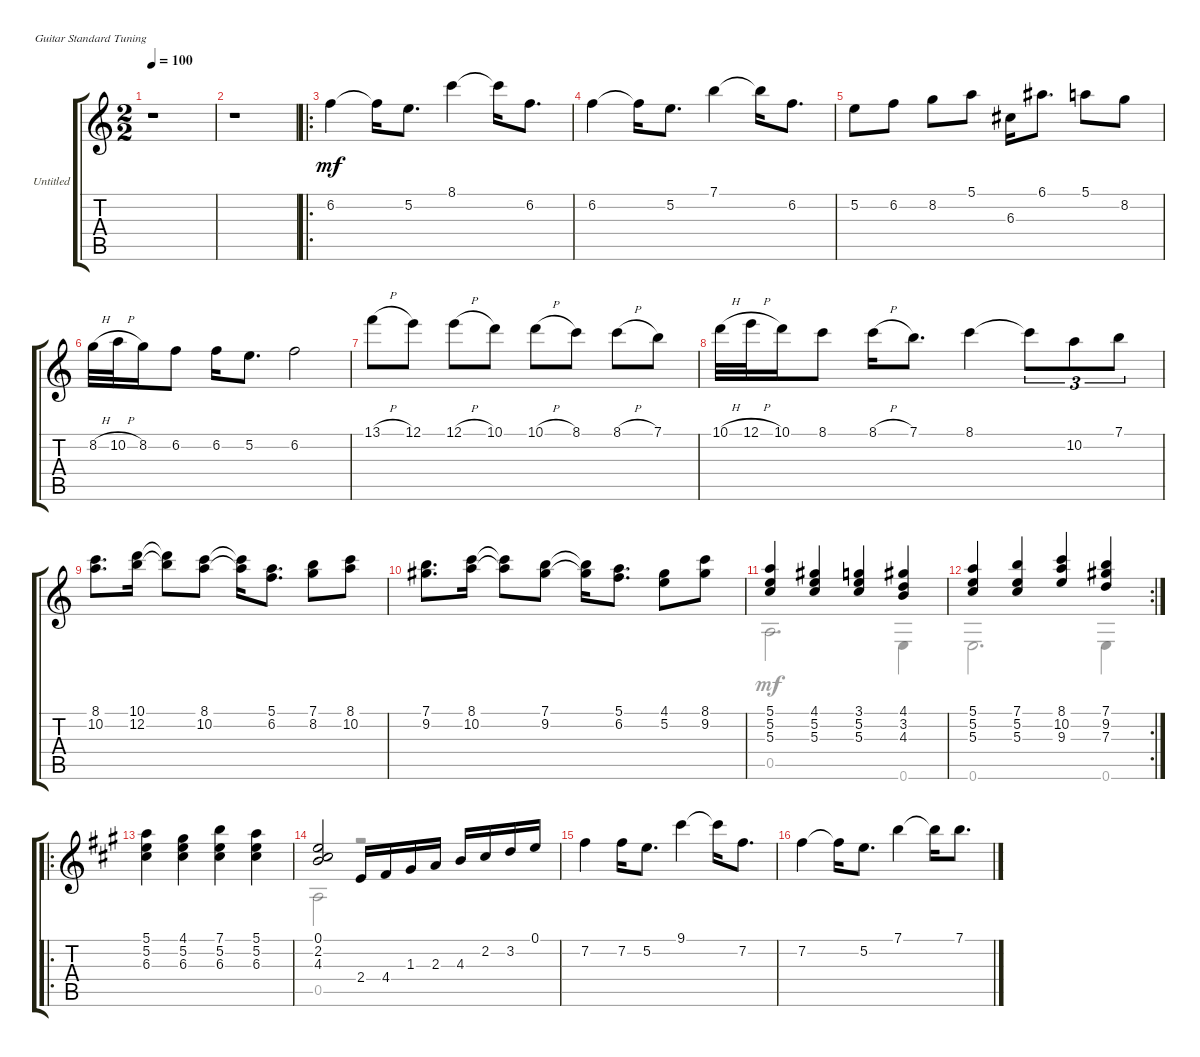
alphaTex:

\bracketExtendMode groupsimilarinstruments
\firstSystemTrackNameOrientation horizontal
\otherSystemsTrackNameOrientation horizontal
\track ("Untitled" "Untitled") {instrument acousticguitarnylon}
\staff {score tabs}
\tuning (E4 B3 G3 D3 A2 E2)
\voice
\ts (2 2)
\tempo 100
\clef g2
\ks c
r.1{dy mf instrument acousticguitarnylon} |
r.1 |
\ro
6.2.4 6.2{t}.16 5.2.8{d} 8.1.4 8.1{t}.16 6.2.8{d} |
6.2.4 6.2{t}.16 5.2.8{d} 7.1.4 7.1{t}.16 6.2.8{d} |
5.2.8 6.2.8 8.2.8 5.1.8 6.3.16 6.1.8{d} 5.1.8 8.2.8 |
8.2{h}.32 10.2{h}.32 8.2.16 6.2.8 6.2.16 5.2.8{d} 6.2.2 |
13.1{h}.8 12.1.8 12.1{h}.8 10.1.8 10.1{h}.8 8.1.8 8.1{h}.8 7.1.8 |
10.1{h}.32 12.1{h}.32 10.1.16 8.1.8 8.1{h}.16 7.1.8{d} 8.1.4 8.1{t}.8{tu (3 2)} 10.2.8{tu (3 2)} 7.1.8{tu (3 2)} |
(8.1 10.2).8{d} (10.1 12.2).16 (10.1{t} 12.2{t}).8 (8.1 10.2).8 (8.1{t} 10.2{t}).16 (5.1 6.2).8{d} (7.1 8.2).8 (8.1 10.2).8 |
(7.1 9.2).8{d} (8.1 10.2).16 (8.1{t} 10.2{t}).8 (7.1 9.2).8 (7.1{t} 9.2{t}).16 (5.1 6.2).8{d} (4.1 5.2).8 (8.1 9.2).8 |
(5.1 5.2 5.3).4 (4.1 5.2 5.3).4 (3.1 5.2 5.3).4 (4.1 3.2 4.3).4 |
\rc 2
(5.1 5.2 5.3).4 (7.1 5.2 5.3).4 (8.1 10.2 9.3).4 (7.1 9.2 7.3).4 |
\ro
\ks a
(5.1 5.2 6.3).4 (4.1 5.2 6.3).4 (7.1 5.2 6.3).4 (5.1 5.2 6.3).4 |
(0.1 2.2 4.3).2 2.4.16 4.4.16 1.3.16 2.3.16 4.3.16 2.2.16 3.2.16 0.1.16 |
7.2.4 7.2.16 5.2.8{d} 9.1.4 9.1{t}.16 7.2.8{d} |
7.2.4 7.2{t}.16 5.2.8{d} 7.1.4 7.1{t}.16 7.1.8{d}
\voice
\clef g2
\ottava regular
\simile none
\ks c
|
|
|
|
|
|
|
|
|
|
0.5.2{d} 0.6.4 |
0.6.2{d} 0.6.4 |
\ks a
|
0.5.2 r.2 |
|
